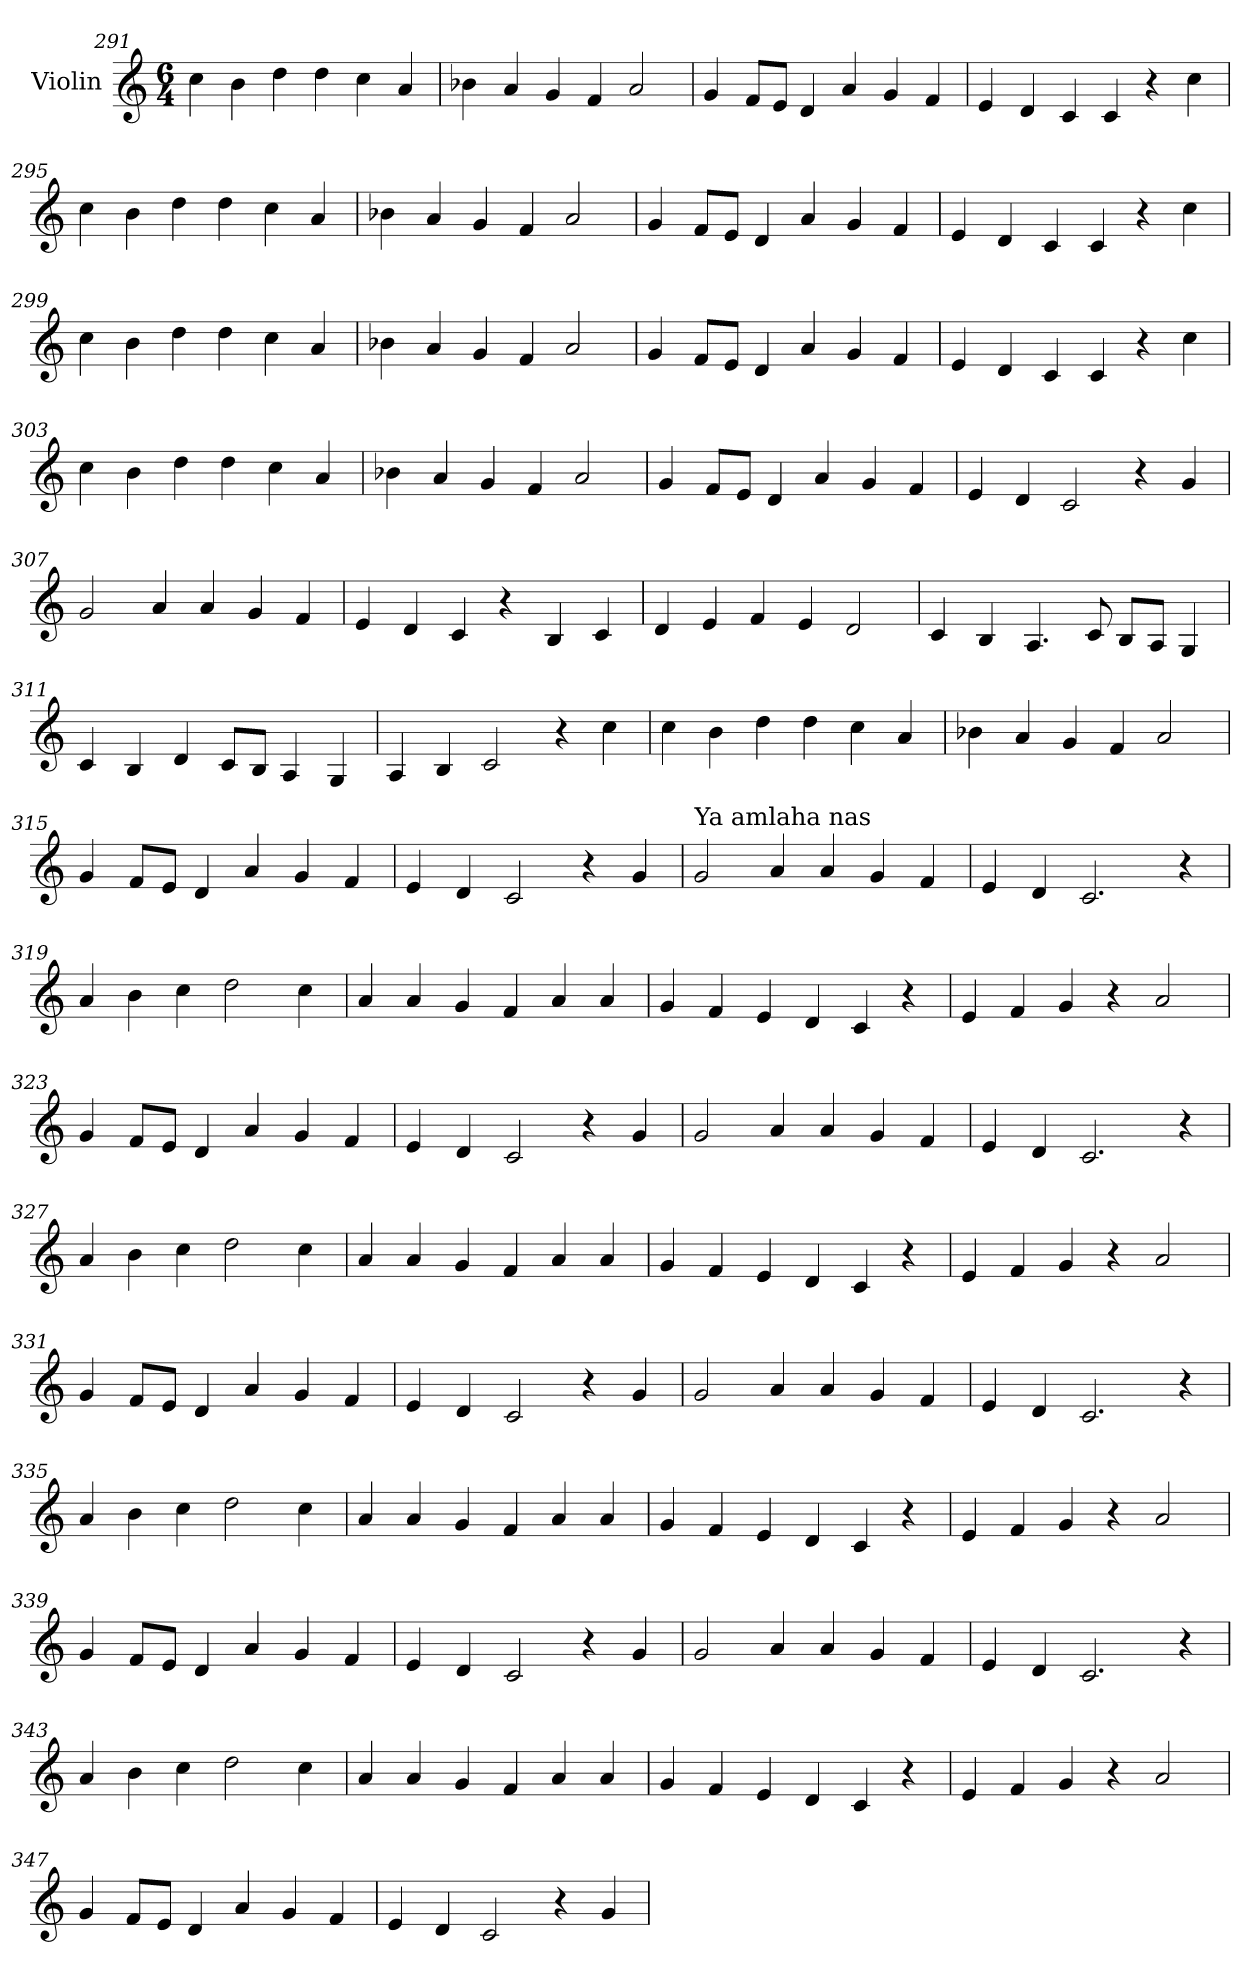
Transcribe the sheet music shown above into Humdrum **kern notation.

**kern
*part1
*staff1
*I"Violin
*clefG2
*k[]
*M6/4
=291
4cc\
4b\
4dd\
4dd\
4cc\
4a/
!!LO:LB:g=z
=292
4b-X\
4a/
4g/
4f/
2a/
=293
4g/
8f/L
8e/J
4d/
4a/
4g/
4f/
=294
4e/
4d/
4c/
4c/
4r
4cc\
=295
4cc\
4b\
4dd\
4dd\
4cc\
4a/
!!LO:LB:g=z
=296
4b-X\
4a/
4g/
4f/
2a/
=297
4g/
8f/L
8e/J
4d/
4a/
4g/
4f/
=298
4e/
4d/
4c/
4c/
4r
4cc\
=299
4cc\
4b\
4dd\
4dd\
4cc\
4a/
!!LO:LB:g=z
=300
4b-X\
4a/
4g/
4f/
2a/
=301
4g/
8f/L
8e/J
4d/
4a/
4g/
4f/
=302
4e/
4d/
4c/
4c/
4r
4cc\
=303
4cc\
4b\
4dd\
4dd\
4cc\
4a/
!!LO:LB:g=z
=304
4b-X\
4a/
4g/
4f/
2a/
=305
4g/
8f/L
8e/J
4d/
4a/
4g/
4f/
=306
4e/
4d/
2c/
4r
4g/
=307
2g/
4a/
4a/
4g/
4f/
!!LO:LB:g=z
=308
4e/
4d/
4c/
4r
4B/
4c/
=309
4d/
4e/
4f/
4e/
2d/
=310
4c/
4B/
4.A/
8c/
8B/L
8A/J
4G/
=311
4c/
4B/
4d/
8c/L
8B/J
4A/
4G/
!!LO:PB:g=z
=312
4A/
4B/
2c/
4r
4cc\
=313
4cc\
4b\
4dd\
4dd\
4cc\
4a/
=314
4b-X\
4a/
4g/
4f/
2a/
=315
4g/
8f/L
8e/J
4d/
4a/
4g/
4f/
!!LO:LB:g=z
=316
4e/
4d/
2c/
4r
4g/
=317
!LO:TX:a:t=Ya amlaha nas
2g/
4a/
4a/
4g/
4f/
=318
4e/
4d/
2.c/
4r
!!LO:LB:g=z
=319
4a/
4b\
4cc\
2dd\
4cc\
=320
4a/
4a/
4g/
4f/
4a/
4a/
=321
4g/
4f/
4e/
4d/
4c/
4r
=322
4e/
4f/
4g/
4r
2a/
!!LO:LB:g=z
=323
4g/
8f/L
8e/J
4d/
4a/
4g/
4f/
=324
4e/
4d/
2c/
4r
4g/
=325
2g/
4a/
4a/
4g/
4f/
=326
4e/
4d/
2.c/
4r
!!LO:LB:g=z
=327
4a/
4b\
4cc\
2dd\
4cc\
=328
4a/
4a/
4g/
4f/
4a/
4a/
=329
4g/
4f/
4e/
4d/
4c/
4r
=330
4e/
4f/
4g/
4r
2a/
!!LO:LB:g=z
=331
4g/
8f/L
8e/J
4d/
4a/
4g/
4f/
=332
4e/
4d/
2c/
4r
4g/
=333
2g/
4a/
4a/
4g/
4f/
=334
4e/
4d/
2.c/
4r
!!LO:LB:g=z
=335
4a/
4b\
4cc\
2dd\
4cc\
=336
4a/
4a/
4g/
4f/
4a/
4a/
=337
4g/
4f/
4e/
4d/
4c/
4r
=338
4e/
4f/
4g/
4r
2a/
!!LO:LB:g=z
=339
4g/
8f/L
8e/J
4d/
4a/
4g/
4f/
=340
4e/
4d/
2c/
4r
4g/
=341
2g/
4a/
4a/
4g/
4f/
=342
4e/
4d/
2.c/
4r
!!LO:PB:g=z
=343
4a/
4b\
4cc\
2dd\
4cc\
=344
4a/
4a/
4g/
4f/
4a/
4a/
=345
4g/
4f/
4e/
4d/
4c/
4r
=346
4e/
4f/
4g/
4r
2a/
!!LO:LB:g=z
=347
4g/
8f/L
8e/J
4d/
4a/
4g/
4f/
=348
4e/
4d/
2c/
4r
4g/
=
*-
